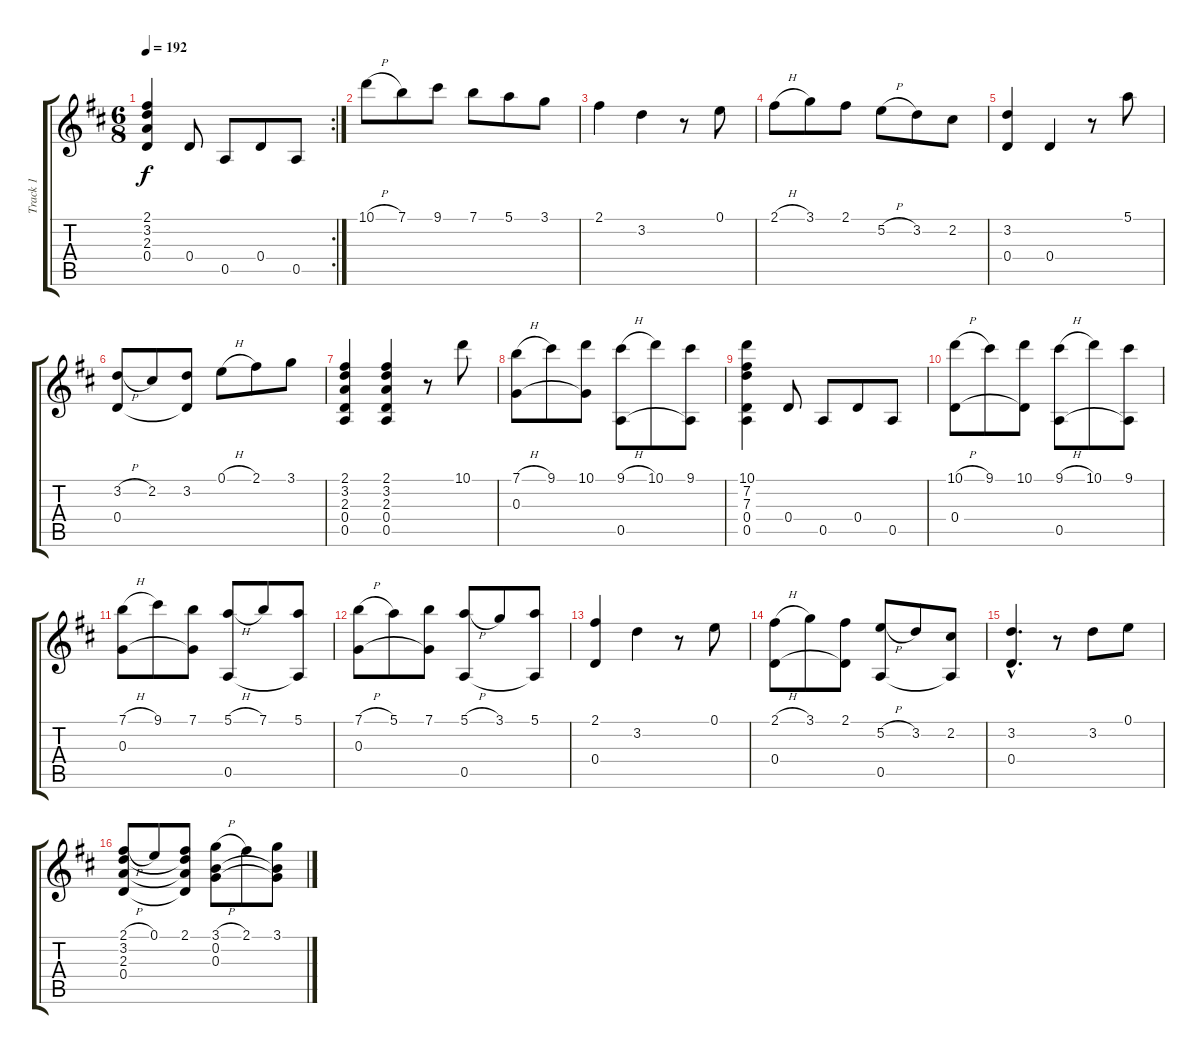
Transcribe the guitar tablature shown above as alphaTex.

\track ("Track 1" "Track 1") {instrument acousticguitarnylon}
\staff {score tabs}
\tuning (E4 B3 G3 D3 A2 E2) {hide}
\rc 2
\ts (6 8)
\tempo 192
\clef g2
\ks d
(2.1 3.2 2.3 0.4).4{dy f} 0.4.8 0.5.8 0.4.8 0.5.8 |
10.1{h}.8 7.1.8 9.1.8 7.1.8 5.1.8 3.1.8 |
2.1.4 3.2.4 r.8 0.1.8 |
2.1{h}.8 3.1.8 2.1.8 5.2{h}.8 3.2.8 2.2.8 |
(3.2 0.4).4 0.4.4 r.8 5.1.8 |
(3.2{h} 0.4).8 2.2.8 (3.2 0.4{t}).8 0.1{h}.8 2.1.8 3.1.8 |
(2.1 3.2 2.3 0.4 0.5).4 (2.1 3.2 2.3 0.4 0.5).4 r.8 10.1.8 |
(7.1{h} 0.3).8 9.1.8 (10.1 0.3{t}).8 (9.1{h} 0.5).8 10.1.8 (9.1 0.5{t}).8 |
(10.1 7.2 7.3 0.4 0.5).4 0.4.8 0.5.8 0.4.8 0.5.8 |
(10.1{h} 0.4).8 9.1.8 (10.1 0.4{t}).8 (9.1{h} 0.5).8 10.1.8 (9.1 0.5{t}).8 |
(7.1{h} 0.3).8 9.1.8 (7.1 0.3{t}).8 (5.1{h} 0.5).8 7.1.8 (5.1 0.5{t}).8 |
(7.1{h} 0.3).8 5.1.8 (7.1 0.3{t}).8 (5.1{h} 0.5).8 3.1.8 (5.1 0.5{t}).8 |
(2.1 0.4).4 3.2.4 r.8 0.1.8 |
(2.1{h} 0.4).8 3.1.8 (2.1 0.4{t}).8 (5.2{h} 0.5).8 3.2.8 (2.2 0.5{t}).8 |
(3.2{hac} 0.4{hac}).4{d} r.8 3.2.8 0.1.8 |
(2.1{h} 3.2 2.3 0.4).8 0.1.8 (2.1 3.2{t} 2.3{t} 0.4{t}).8 (3.1{h} 0.2 0.3).8 2.1.8 (3.1 0.2{t} 0.3{t}).8
